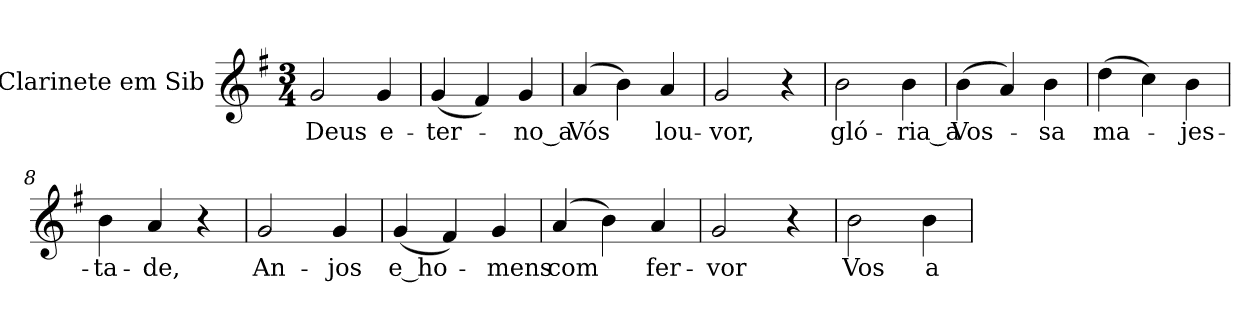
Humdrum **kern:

**kern	**text
*part1	*part1
*staff1	*staff1
*I"Clarinete em Sib	*
*I'Cl.	*
!!LO:PB:g=z
*clefG2	*
*ITrd1c2	*
*k[b-]	*
*F:	*
*M3/4	*
*MM106	*
=1	=1
!	!LO:LY:b:color=#000000
2fi/	Deus
!	!LO:LY:b:color=#000000
4fi/	e-
=2	=2
!	!LO:LY:b:color=#000000
(4fi/	-ter-
4ei/)	.
!	!LO:LY:b:color=#000000
4fi/	-no_a
=3	=3
!	!LO:LY:b:color=#000000
(4gi/	Vós
4ai\)	.
!	!LO:LY:b:color=#000000
4gi/	lou-
=4	=4
!	!LO:LY:b:color=#000000
2fi/	-vor,
4r	.
=5	=5
!	!LO:LY:b:color=#000000
2ai\	gló-
!	!LO:LY:b:color=#000000
4ai\	-ria_a
=6	=6
!	!LO:LY:b:color=#000000
(4ai\	Vos-
4gi/)	.
!	!LO:LY:b:color=#000000
4ai\	-sa
=7	=7
!	!LO:LY:b:color=#000000
(4cci\	ma-
4b-i\)	.
!	!LO:LY:b:color=#000000
4ai\	-jes-
=8	=8
!	!LO:LY:b:color=#000000
4ai\	-ta-
!	!LO:LY:b:color=#000000
4gi/	-de,
4r	.
=9	=9
!	!LO:LY:b:color=#000000
2fi/	An-
!	!LO:LY:b:color=#000000
4fi/	-jos
!!LO:LB:g=z
=10	=10
!	!LO:LY:b:color=#000000
(4fi/	e_ho-
4ei/)	.
!	!LO:LY:b:color=#000000
4fi/	-mens
=11	=11
!	!LO:LY:b:color=#000000
(4gi/	com
4ai\)	.
!	!LO:LY:b:color=#000000
4gi/	fer-
=12	=12
!	!LO:LY:b:color=#000000
2fi/	-vor
4r	.
=13	=13
!	!LO:LY:b:color=#000000
2ai\	Vos
!	!LO:LY:b:color=#000000
4ai\	a-
=	=
*-	*-
